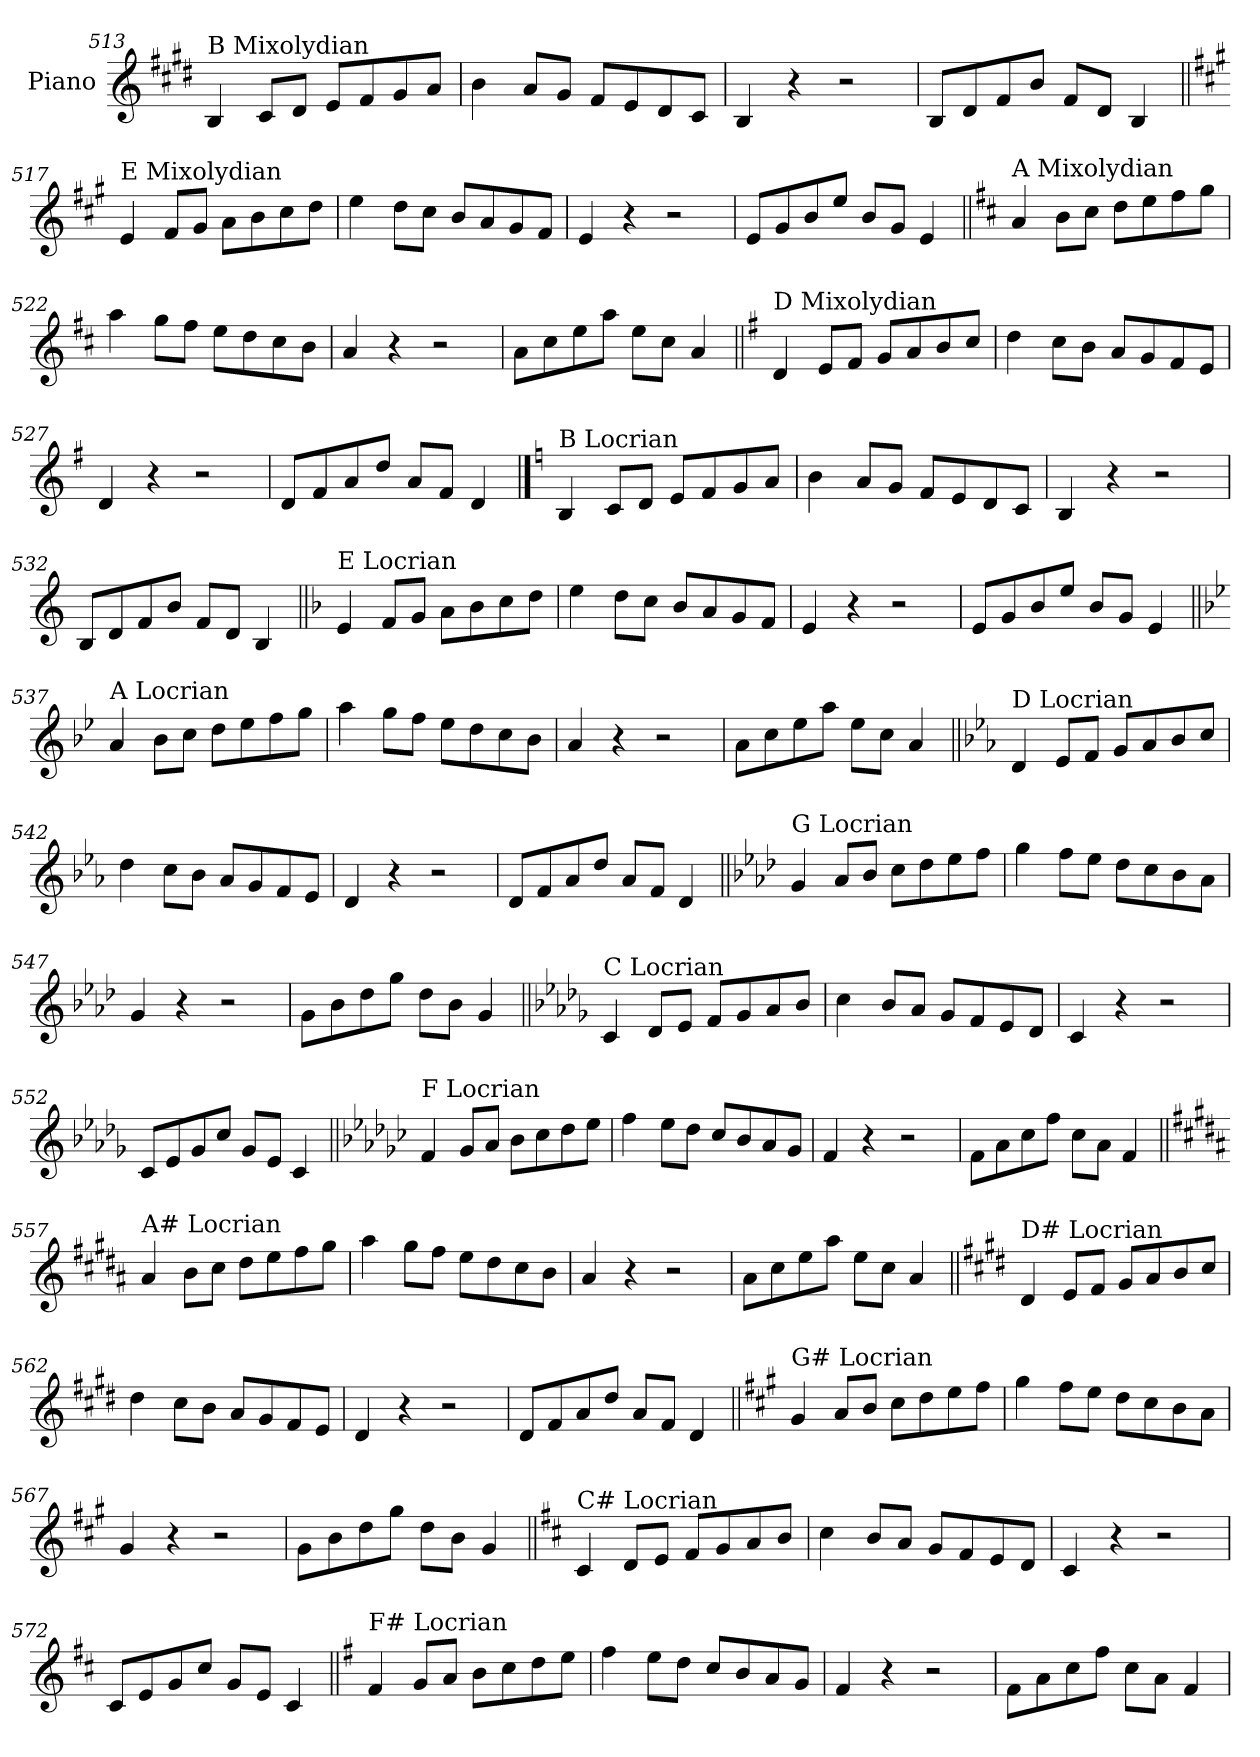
**kern
*part1
*staff1
*I"Piano
*I'Pno.
!!LO:LB:g=z
*clefG2
*k[f#c#g#d#]
=513
!LO:TX:a:t=B Mixolydian
4B/
8c#/L
8d#/J
8e/L
8f#/
8g#/
8a/J
=514
4b\
8a/L
8g#/J
8f#/L
8e/
8d#/
8c#/J
=515
4B/
4r
2r
=516
8B/L
8d#/
8f#/
8b/J
8f#/L
8d#/J
4B/
!!LO:LB:g=z
=517||
*k[f#c#g#]
!LO:TX:a:t=E Mixolydian
4e/
8f#/L
8g#/J
8a\L
8b\
8cc#\
8dd\J
=518
4ee\
8dd\L
8cc#\J
8b/L
8a/
8g#/
8f#/J
=519
4e/
4r
2r
=520
8e/L
8g#/
8b/
8ee/J
8b/L
8g#/J
4e/
!!LO:LB:g=z
=521||
*k[f#c#]
!LO:TX:a:t=A Mixolydian
4a/
8b\L
8cc#\J
8dd\L
8ee\
8ff#\
8gg\J
=522
4aa\
8gg\L
8ff#\J
8ee\L
8dd\
8cc#\
8b\J
=523
4a/
4r
2r
=524
8a\L
8cc#\
8ee\
8aa\J
8ee\L
8cc#\J
4a/
!!LO:LB:g=z
=525||
*k[f#]
!LO:TX:a:t=D Mixolydian
4d/
8e/L
8f#/J
8g/L
8a/
8b/
8cc/J
=526
4dd\
8cc\L
8b\J
8a/L
8g/
8f#/
8e/J
=527
4d/
4r
2r
=528
8d/L
8f#/
8a/
8dd/J
8a/L
8f#/J
4d/
!!LO:PB:g=z
==529
*k[]
!LO:TX:a:t=B Locrian
4B/
8c/L
8d/J
8e/L
8f/
8g/
8a/J
=530
4b\
8a/L
8g/J
8f/L
8e/
8d/
8c/J
=531
4B/
4r
2r
=532
8B/L
8d/
8f/
8b/J
8f/L
8d/J
4B/
!!LO:LB:g=z
=533||
*k[b-]
!LO:TX:a:t=E Locrian
4e/
8f/L
8g/J
8a\L
8b-\
8cc\
8dd\J
=534
4ee\
8dd\L
8cc\J
8b-/L
8a/
8g/
8f/J
=535
4e/
4r
2r
=536
8e/L
8g/
8b-/
8ee/J
8b-/L
8g/J
4e/
!!LO:LB:g=z
=537||
*k[b-e-]
!LO:TX:a:t=A Locrian
4a/
8b-\L
8cc\J
8dd\L
8ee-\
8ff\
8gg\J
=538
4aa\
8gg\L
8ff\J
8ee-\L
8dd\
8cc\
8b-\J
=539
4a/
4r
2r
=540
8a\L
8cc\
8ee-\
8aa\J
8ee-\L
8cc\J
4a/
!!LO:LB:g=z
=541||
*k[b-e-a-]
!LO:TX:a:t=D Locrian
4d/
8e-/L
8f/J
8g/L
8a-/
8b-/
8cc/J
=542
4dd\
8cc\L
8b-\J
8a-/L
8g/
8f/
8e-/J
=543
4d/
4r
2r
=544
8d/L
8f/
8a-/
8dd/J
8a-/L
8f/J
4d/
!!LO:LB:g=z
=545||
*k[b-e-a-d-]
!LO:TX:a:t=G Locrian
4g/
8a-/L
8b-/J
8cc\L
8dd-\
8ee-\
8ff\J
=546
4gg\
8ff\L
8ee-\J
8dd-\L
8cc\
8b-\
8a-\J
=547
4g/
4r
2r
=548
8g\L
8b-\
8dd-\
8gg\J
8dd-\L
8b-\J
4g/
!!LO:LB:g=z
=549||
*k[b-e-a-d-g-]
!LO:TX:a:t=C Locrian
4c/
8d-/L
8e-/J
8f/L
8g-/
8a-/
8b-/J
=550
4cc\
8b-/L
8a-/J
8g-/L
8f/
8e-/
8d-/J
=551
4c/
4r
2r
=552
8c/L
8e-/
8g-/
8cc/J
8g-/L
8e-/J
4c/
!!LO:LB:g=z
=553||
*k[b-e-a-d-g-c-]
!LO:TX:a:t=F Locrian
4f/
8g-/L
8a-/J
8b-\L
8cc-\
8dd-\
8ee-\J
=554
4ff\
8ee-\L
8dd-\J
8cc-/L
8b-/
8a-/
8g-/J
=555
4f/
4r
2r
=556
8f\L
8a-\
8cc-\
8ff\J
8cc-\L
8a-\J
4f/
!!LO:LB:g=z
=557||
*k[f#c#g#d#a#]
!LO:TX:a:t=A# Locrian
4a#/
8b\L
8cc#\J
8dd#\L
8ee\
8ff#\
8gg#\J
=558
4aa#\
8gg#\L
8ff#\J
8ee\L
8dd#\
8cc#\
8b\J
=559
4a#/
4r
2r
=560
8a#\L
8cc#\
8ee\
8aa#\J
8ee\L
8cc#\J
4a#/
!!LO:LB:g=z
=561||
*k[f#c#g#d#]
!LO:TX:a:t=D# Locrian
4d#/
8e/L
8f#/J
8g#/L
8a/
8b/
8cc#/J
=562
4dd#\
8cc#\L
8b\J
8a/L
8g#/
8f#/
8e/J
=563
4d#/
4r
2r
=564
8d#/L
8f#/
8a/
8dd#/J
8a/L
8f#/J
4d#/
!!LO:LB:g=z
=565||
*k[f#c#g#]
!LO:TX:a:t=G# Locrian
4g#/
8a/L
8b/J
8cc#\L
8dd\
8ee\
8ff#\J
=566
4gg#\
8ff#\L
8ee\J
8dd\L
8cc#\
8b\
8a\J
=567
4g#/
4r
2r
=568
8g#\L
8b\
8dd\
8gg#\J
8dd\L
8b\J
4g#/
!!LO:LB:g=z
=569||
*k[f#c#]
!LO:TX:a:t=C# Locrian
4c#/
8d/L
8e/J
8f#/L
8g/
8a/
8b/J
=570
4cc#\
8b/L
8a/J
8g/L
8f#/
8e/
8d/J
=571
4c#/
4r
2r
=572
8c#/L
8e/
8g/
8cc#/J
8g/L
8e/J
4c#/
!!LO:LB:g=z
=573||
*k[f#]
!LO:TX:a:t=F# Locrian
4f#/
8g/L
8a/J
8b\L
8cc\
8dd\
8ee\J
=574
4ff#\
8ee\L
8dd\J
8cc/L
8b/
8a/
8g/J
=575
4f#/
4r
2r
=576
8f#\L
8a\
8cc\
8ff#\J
8cc\L
8a\J
4f#/
=
*-
